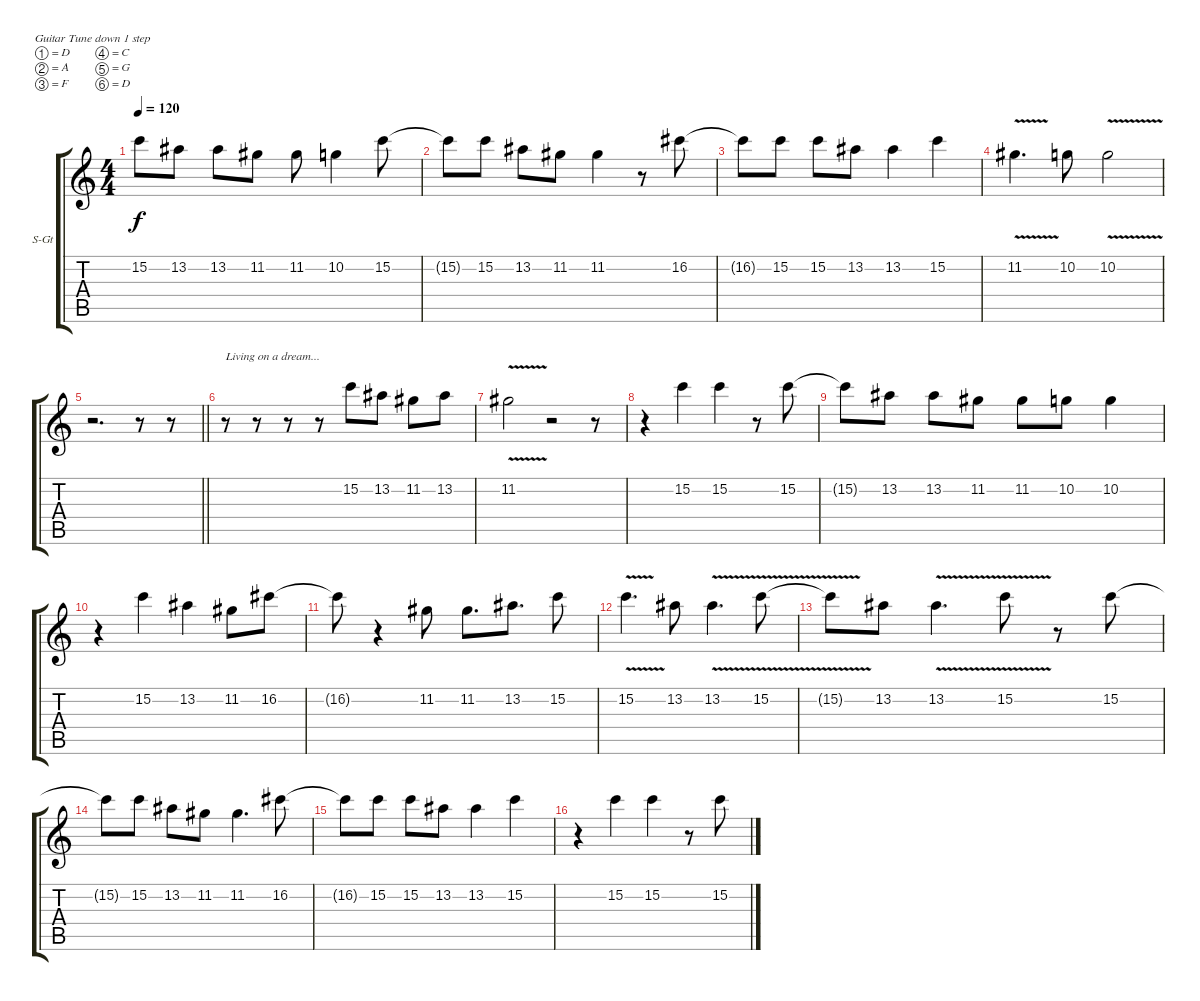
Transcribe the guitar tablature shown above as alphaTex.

\bracketExtendMode groupsimilarinstruments
\firstSystemTrackNameOrientation horizontal
\otherSystemsTrackNameOrientation horizontal
\track ("K. Meine - Vocals" "S-Gt") {instrument lead6voice}
\staff {score tabs}
\tuning (D4 A3 F3 C3 G2 D2)
\displaytranspose 12
\ts (4 4)
\tempo 120
\clef g2
\ks c
15.2{t}.8{dy f} 13.2.8 13.2.8 11.2.8 11.2.8 10.2.4 15.2.8 |
15.2{t}.8 15.2.8 13.2.8 11.2.8 11.2.4 r.8 16.2.8 |
16.2{t}.8 15.2.8 15.2.8 13.2.8 13.2.4 15.2.4 |
11.2{v}.4{d} 10.2.8 10.2{v}.2 |
\barLineRight lightlight
r.2{d} r.8 r.8 |
r.8{txt "Living on a dream..."} r.8 r.8 r.8 15.2.8 13.2.8 11.2.8 13.2.8 |
11.2{v}.2 r.2 r.8 |
r.4 15.2.4 15.2.4 r.8 15.2.8 |
15.2{t}.8 13.2.8 13.2.8 11.2.8 11.2.8 10.2.8 10.2.4 |
r.4 15.2.4 13.2.4 11.2.8 16.2.8 |
16.2{t}.8 r.4 11.2.8 11.2.8{d} 13.2.8{d} 15.2.8 |
15.2{v}.4{d} 13.2.8 13.2{v}.4{d} 15.2{v}.8 |
15.2{v t}.8 13.2.8 13.2{v}.4{d} 15.2{v}.8 r.8 15.2.8 |
15.2{t}.8 15.2.8 13.2.8 11.2.8 11.2.4{d} 16.2.8 |
16.2{t}.8 15.2.8 15.2.8 13.2.8 13.2.4 15.2.4 |
r.4 15.2.4 15.2.4 r.8 15.2.8
